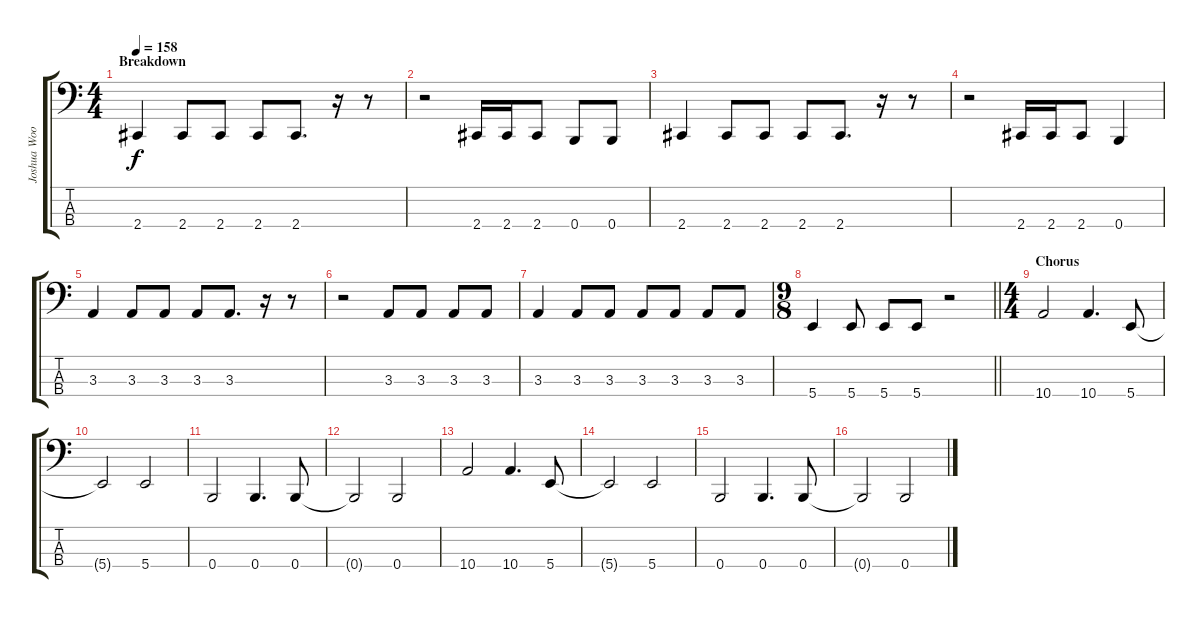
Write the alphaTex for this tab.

\track ("Joshua Woodward" "Joshua Woo") {instrument electricbasspick}
\staff {score tabs}
\tuning (E2 B1 Gb1 B0) {hide}
\ts (4 4)
\section ("" "Breakdown")
\tempo 158
\clef f4
\ks c
2.4.4{dy f} 2.4.8 2.4.8 2.4.8 2.4.8{d} r.16 r.8 |
r.2 2.4.16 2.4.16 2.4.8 0.4.8 0.4.8 |
2.4.4 2.4.8 2.4.8 2.4.8 2.4.8{d} r.16 r.8 |
r.2 2.4.16 2.4.16 2.4.8 0.4.4 |
3.3.4 3.3.8 3.3.8 3.3.8 3.3.8{d} r.16 r.8 |
r.2 3.3.8 3.3.8 3.3.8 3.3.8 |
3.3.4 3.3.8 3.3.8 3.3.8 3.3.8 3.3.8 3.3.8 |
\ts (9 8)
\barLineRight lightlight
5.4.4 5.4.8 5.4.8 5.4.8 r.2 |
\ts (4 4)
\section ("" "Chorus")
10.4.2 10.4.4{d} 5.4.8 |
5.4{t}.2 5.4.2 |
0.4.2 0.4.4{d} 0.4.8 |
0.4{t}.2 0.4.2 |
10.4.2 10.4.4{d} 5.4.8 |
5.4{t}.2 5.4.2 |
0.4.2 0.4.4{d} 0.4.8 |
0.4{t}.2 0.4.2
